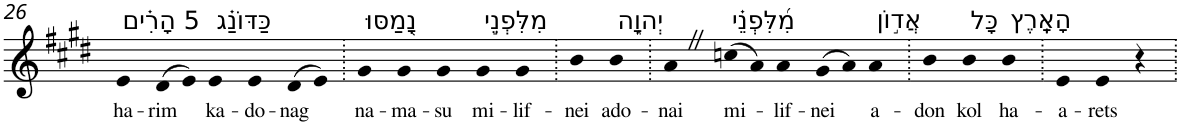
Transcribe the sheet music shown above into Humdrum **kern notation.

**kern	**text
*part1	*part1
*staff1	*staff1
*I"Piano	*
*I'Pno	*
!!LO:PB:g=z
*clefG2	*
*k[f#c#g#d#]	*
*E:	*
=26	=26
!LO:TX:a:t=5 הָרִ֗ים	!
!	!LO:LY:b
4e	ha-
!	!LO:LY:b
(>8d#	-rim
8e)	.
!LO:TX:a:t=כַּדּוֹנַ֗ג	!
!	!LO:LY:b
4e	ka-
!	!LO:LY:b
4e	-do-
!	!LO:LY:b
(>8d#	-nag
8e)	.
=27.	=27.
!LO:TX:a:t=נָ֭מַסּוּ	!
!	!LO:LY:b
4g#	na-
!	!LO:LY:b
4g#	-ma-
!	!LO:LY:b
4g#	-su
!LO:TX:a:t=מִלִּפְנֵ֣י	!
!	!LO:LY:b
4g#	mi-
!	!LO:LY:b
4g#	-lif-
=28.	=28.
!	!LO:LY:b
4b	-nei
!LO:TX:a:t=יְהוָ֑ה	!
!	!LO:LY:b
4b	ado-
=29.	=29.
!	!LO:LY:b
4aZ	-nai
!LO:TX:a:t=מִ֝לִּפְנֵ֗י	!
!	!LO:LY:b
(>8ccn	mi-
8a)	.
!	!LO:LY:b
4a	-lif-
!	!LO:LY:b
(>8g#	-nei
8a)	.
!LO:TX:a:t=אֲד֣וֹן	!
!	!LO:LY:b
4a	a-
=30.	=30.
!	!LO:LY:b
4b	-don
!LO:TX:a:t=כָּל	!
!	!LO:LY:b
4b	kol
!LO:TX:a:t=הָאָֽרֶץ	!
!	!LO:LY:b
4b	ha-
=31.	=31.
!	!LO:LY:b
4e	-a-
!	!LO:LY:b
4e	-rets
4r	.
=.	=.
*-	*-
